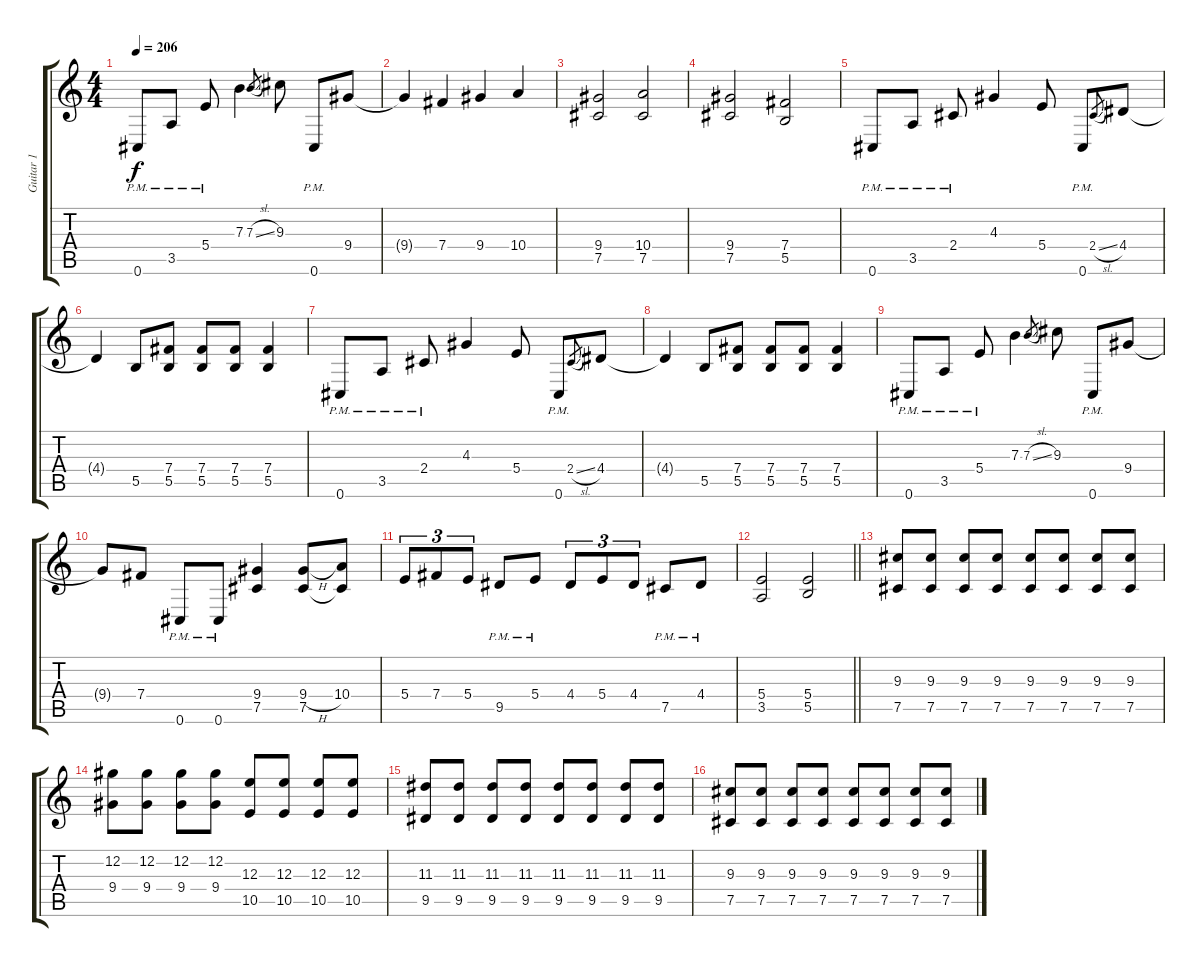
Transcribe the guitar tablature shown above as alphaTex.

\track ("Guitar 1" "Guitar 1") {instrument distortionguitar}
\staff {score tabs}
\tuning (Db4 Ab3 E3 B2 Gb2 Db2) {hide}
\ts (4 4)
\tempo 206
\clef g2
\ks c
0.6{pm}.8{dy f} 3.5{pm}.8 5.4{pm}.8 7.3.4 7.3{sl}.8{gr} 9.3.8 0.6{pm}.8 9.4.8 |
9.4{t}.4 7.4.4 9.4.4 10.4.4 |
(9.4 7.5).2 (10.4 7.5).2 |
(9.4 7.5).2 (7.4 5.5).2 |
0.6{pm}.8 3.5{pm}.8 2.4{pm}.8 4.3.4 5.4.8 0.6{pm}.8 2.4{sl}.8{gr} 4.4.8 |
4.4{t}.4 5.5.8 (7.4 5.5).8 (7.4 5.5).8 (7.4 5.5).8 (7.4 5.5).4 |
0.6{pm}.8 3.5{pm}.8 2.4{pm}.8 4.3.4 5.4.8 0.6{pm}.8 2.4{sl}.8{gr} 4.4.8 |
4.4{t}.4 5.5.8 (7.4 5.5).8 (7.4 5.5).8 (7.4 5.5).8 (7.4 5.5).4 |
0.6{pm}.8 3.5{pm}.8 5.4{pm}.8 7.3.4 7.3{sl}.8{gr} 9.3.8 0.6{pm}.8 9.4.8 |
9.4{t}.8 7.4.8 0.6{pm}.8 0.6{pm}.8 (9.4 7.5).4 (9.4{h} 7.5).8 (10.4 7.5{t}).8 |
5.4.8{tu (3 2)} 7.4.8{tu (3 2)} 5.4.8{tu (3 2)} 9.5{pm}.8 5.4{pm}.8 4.4.8{tu (3 2)} 5.4.8{tu (3 2)} 4.4.8{tu (3 2)} 7.5{pm}.8 4.4{pm}.8 |
\barLineRight lightlight
(5.4 3.5).2 (5.4 5.5).2 |
(9.3 7.5).8 (9.3 7.5).8 (9.3 7.5).8 (9.3 7.5).8 (9.3 7.5).8 (9.3 7.5).8 (9.3 7.5).8 (9.3 7.5).8 |
(12.2 9.4).8 (12.2 9.4).8 (12.2 9.4).8 (12.2 9.4).8 (12.3 10.5).8 (12.3 10.5).8 (12.3 10.5).8 (12.3 10.5).8 |
(11.3 9.5).8 (11.3 9.5).8 (11.3 9.5).8 (11.3 9.5).8 (11.3 9.5).8 (11.3 9.5).8 (11.3 9.5).8 (11.3 9.5).8 |
(9.3 7.5).8 (9.3 7.5).8 (9.3 7.5).8 (9.3 7.5).8 (9.3 7.5).8 (9.3 7.5).8 (9.3 7.5).8 (9.3 7.5).8
